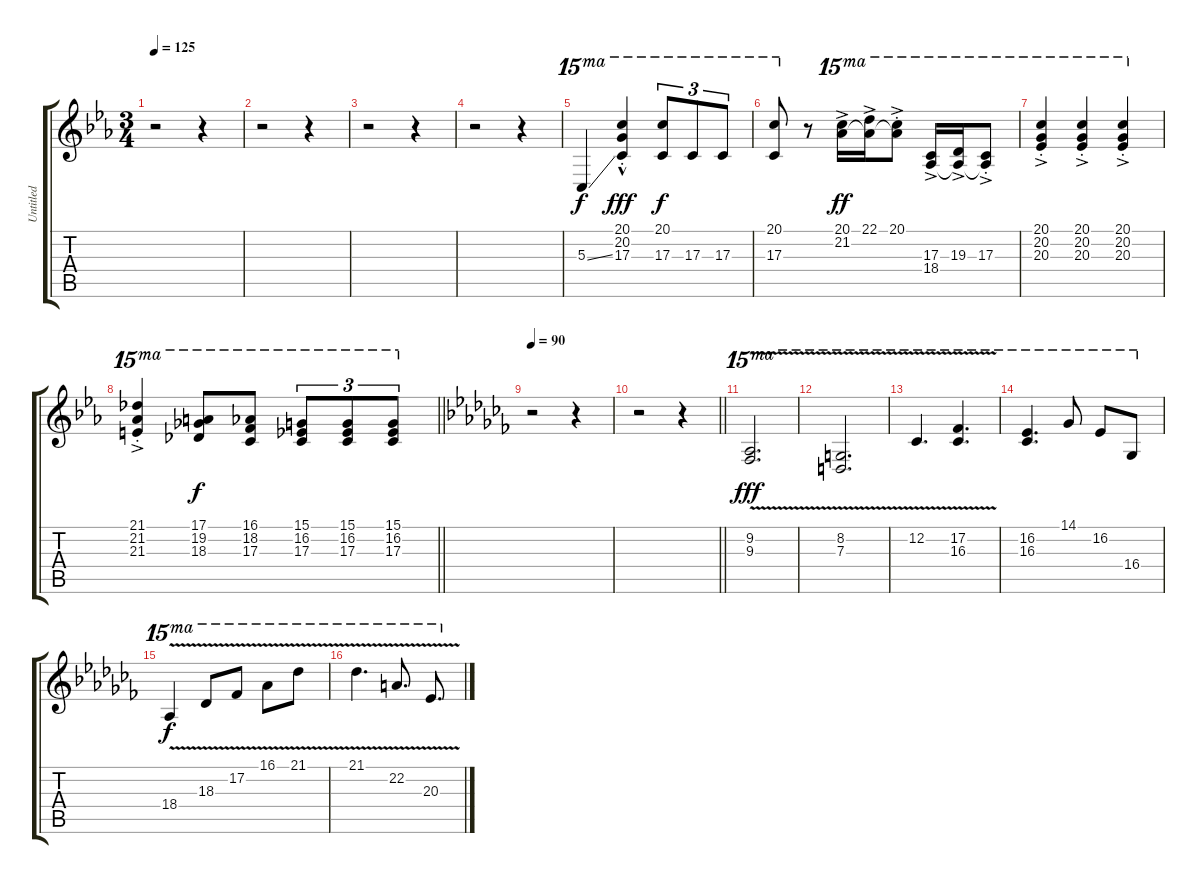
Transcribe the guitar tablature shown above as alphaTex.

\track ("Untitled" "Untitled") {instrument pad2warm}
\staff {score tabs}
\tuning (E5 B4 G4 D4 A3 E3) {hide}
\ts (3 4)
\tempo 125
\clef g2
\ks eb
r.2{dy ppp} r.4 |
r.2 r.4 |
r.2 r.4 |
r.2 r.4 |
5.3{ss}.4{ot 15ma dy f} (20.1{hac st} 20.2{hac st} 17.3{hac st}).4{ot 15ma dy fff} (20.1 17.3).8{tu (3 2) ot 15ma dy f} 17.3.8{tu (3 2) ot 15ma} 17.3.8{tu (3 2) ot 15ma} |
(20.1 17.3).8{ot 15ma} r.8 (20.1{ac} 21.2{ac}).16{ot 15ma dy ff} (22.1{ac} 21.2{t}).16{ot 15ma} (20.1{ac st} 21.2{t}).8{ot 15ma} (17.3{ac} 18.4{ac}).16{ot 15ma} (19.3{ac} 18.4{t}).16{ot 15ma} (17.3{ac st} 18.4{t}).8{ot 15ma} |
(20.1{ac st} 20.2{ac st} 20.3{ac st}).4{ot 15ma} (20.1{ac st} 20.2{ac st} 20.3{ac st}).4{ot 15ma} (20.1{ac st} 20.2{ac st} 20.3{ac st}).4{ot 15ma} |
\barLineRight lightlight
(21.1{ac st} 21.2{ac st} 21.3{ac st}).4{ot 15ma} (17.1 19.2 18.3).8{ot 15ma dy f} (16.1 18.2 17.3).8{ot 15ma} (15.1 16.2 17.3).8{tu (3 2) ot 15ma} (15.1 16.2 17.3).8{tu (3 2) ot 15ma} (15.1 16.2 17.3).8{tu (3 2) ot 15ma} |
\tempo 90
\ks cb
r.2 r.4 |
\barLineRight lightlight
r.2 r.4 |
(9.2{v} 9.3{v}).2{d ot 15ma dy fff} |
(8.2{v} 7.3{v}).2{d ot 15ma} |
12.2{v}.4{d ot 15ma} (17.2{v} 16.3{v}).4{d ot 15ma} |
(16.2 16.3).4{d ot 15ma} 14.1.8{ot 15ma} 16.2.8{ot 15ma} 16.4.8{ot 15ma} |
18.4{v}.4{ot 15ma dy f} 18.3{v}.8{ot 15ma} 17.2{v}.8{ot 15ma} 16.1{v}.8{ot 15ma} 21.1{v}.8{ot 15ma} |
21.1{v}.4{d ot 15ma} 22.2{v}.8{d ot 15ma} 20.3{v}.8{d ot 15ma}
